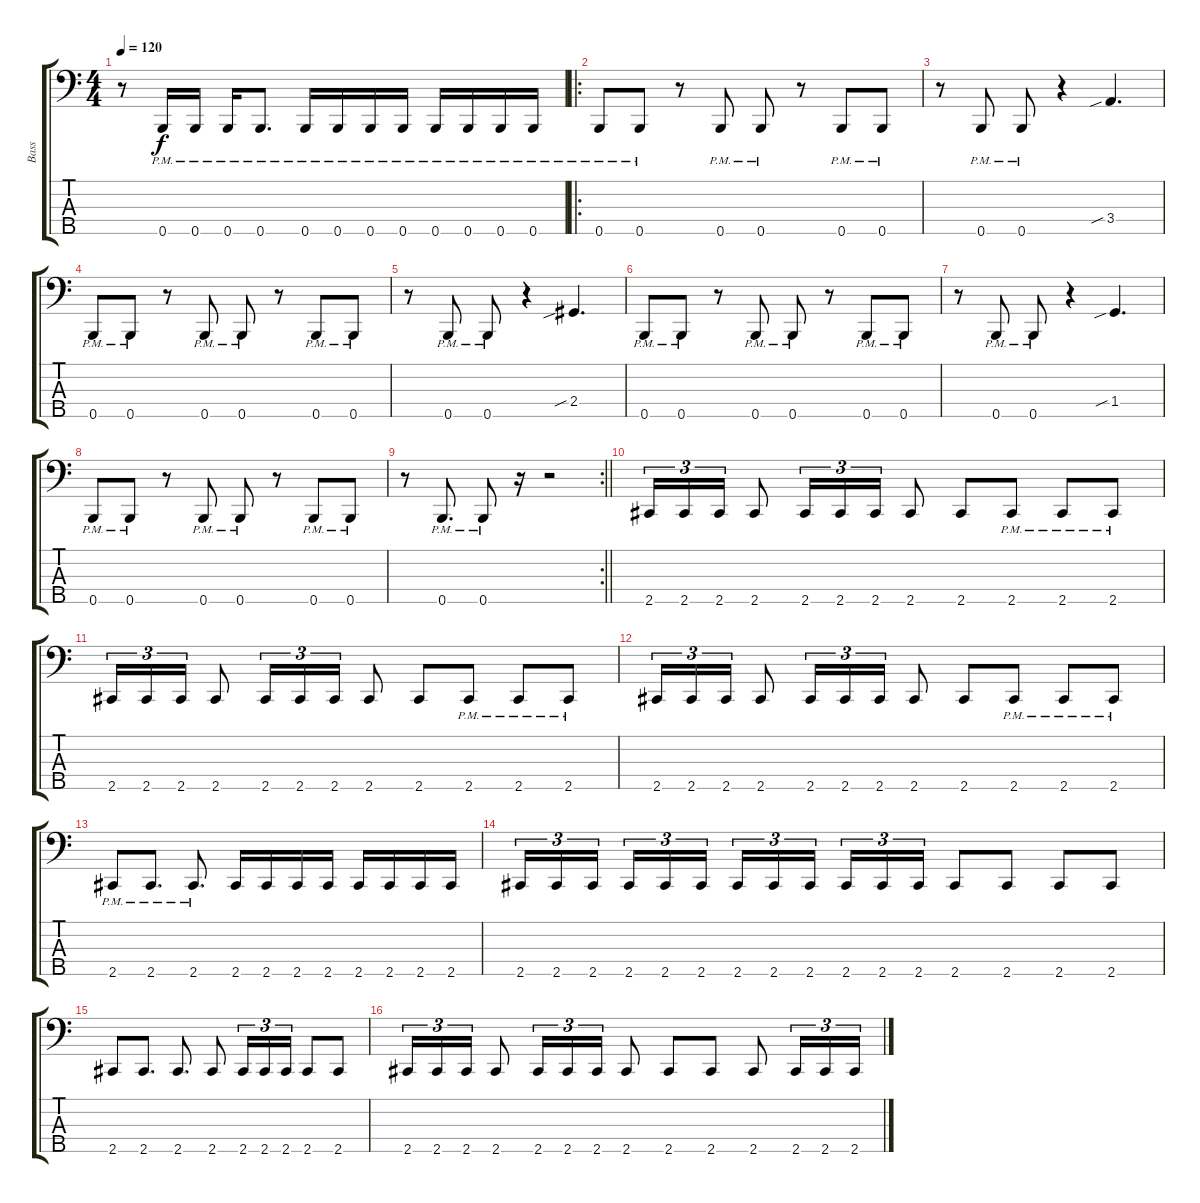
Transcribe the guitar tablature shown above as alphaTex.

\track ("Bass" "Bass") {instrument electricbasspick}
\staff {score tabs}
\tuning (Gb2 E2 B1 Gb1 B0) {hide}
\ts (4 4)
\tempo 120
\clef f4
\ks c
r.8{dy f} 0.5{pm}.16 0.5{pm}.16 0.5{pm}.16 0.5{pm}.8{d} 0.5{pm}.16 0.5{pm}.16 0.5{pm}.16 0.5{pm}.16 0.5{pm}.16 0.5{pm}.16 0.5{pm}.16 0.5{pm}.16 |
\ro
0.5{pm}.8 0.5{pm}.8 r.8 0.5{pm}.8 0.5{pm}.8 r.8 0.5{pm}.8 0.5{pm}.8 |
r.8 0.5{pm}.8 0.5{pm}.8 r.4 3.4{sib}.4{d} |
0.5{pm}.8 0.5{pm}.8 r.8 0.5{pm}.8 0.5{pm}.8 r.8 0.5{pm}.8 0.5{pm}.8 |
r.8 0.5{pm}.8 0.5{pm}.8 r.4 2.4{sib}.4{d} |
0.5{pm}.8 0.5{pm}.8 r.8 0.5{pm}.8 0.5{pm}.8 r.8 0.5{pm}.8 0.5{pm}.8 |
r.8 0.5{pm}.8 0.5{pm}.8 r.4 1.4{sib}.4{d} |
0.5{pm}.8 0.5{pm}.8 r.8 0.5{pm}.8 0.5{pm}.8 r.8 0.5{pm}.8 0.5{pm}.8 |
\rc 2
\barLineRight lightlight
r.8 0.5{pm}.8{d} 0.5{pm}.8 r.16 r.2 |
2.5.16{tu (3 2)} 2.5.16{tu (3 2)} 2.5.16{tu (3 2)} 2.5.8 2.5.16{tu (3 2)} 2.5.16{tu (3 2)} 2.5.16{tu (3 2)} 2.5.8 2.5.8 2.5{pm}.8 2.5{pm}.8 2.5{pm}.8 |
2.5.16{tu (3 2)} 2.5.16{tu (3 2)} 2.5.16{tu (3 2)} 2.5.8 2.5.16{tu (3 2)} 2.5.16{tu (3 2)} 2.5.16{tu (3 2)} 2.5.8 2.5.8 2.5{pm}.8 2.5{pm}.8 2.5{pm}.8 |
2.5.16{tu (3 2)} 2.5.16{tu (3 2)} 2.5.16{tu (3 2)} 2.5.8 2.5.16{tu (3 2)} 2.5.16{tu (3 2)} 2.5.16{tu (3 2)} 2.5.8 2.5.8 2.5{pm}.8 2.5{pm}.8 2.5{pm}.8 |
2.5{pm}.8 2.5{pm}.8{d} 2.5{pm}.8{d} 2.5.16 2.5.16 2.5.16 2.5.16 2.5.16 2.5.16 2.5.16 2.5.16 |
2.5.16{tu (3 2)} 2.5.16{tu (3 2)} 2.5.16{tu (3 2) beam splitsecondary} 2.5.16{tu (3 2)} 2.5.16{tu (3 2)} 2.5.16{tu (3 2)} 2.5.16{tu (3 2)} 2.5.16{tu (3 2)} 2.5.16{tu (3 2) beam splitsecondary} 2.5.16{tu (3 2)} 2.5.16{tu (3 2)} 2.5.16{tu (3 2)} 2.5.8 2.5.8 2.5.8 2.5.8 |
2.5.8 2.5.8{d} 2.5.8{d} 2.5.8 2.5.16{tu (3 2)} 2.5.16{tu (3 2)} 2.5.16{tu (3 2)} 2.5.8 2.5.8 |
2.5.16{tu (3 2)} 2.5.16{tu (3 2)} 2.5.16{tu (3 2)} 2.5.8 2.5.16{tu (3 2)} 2.5.16{tu (3 2)} 2.5.16{tu (3 2)} 2.5.8 2.5.8 2.5.8 2.5.8 2.5.16{tu (3 2)} 2.5.16{tu (3 2)} 2.5.16{tu (3 2)}
